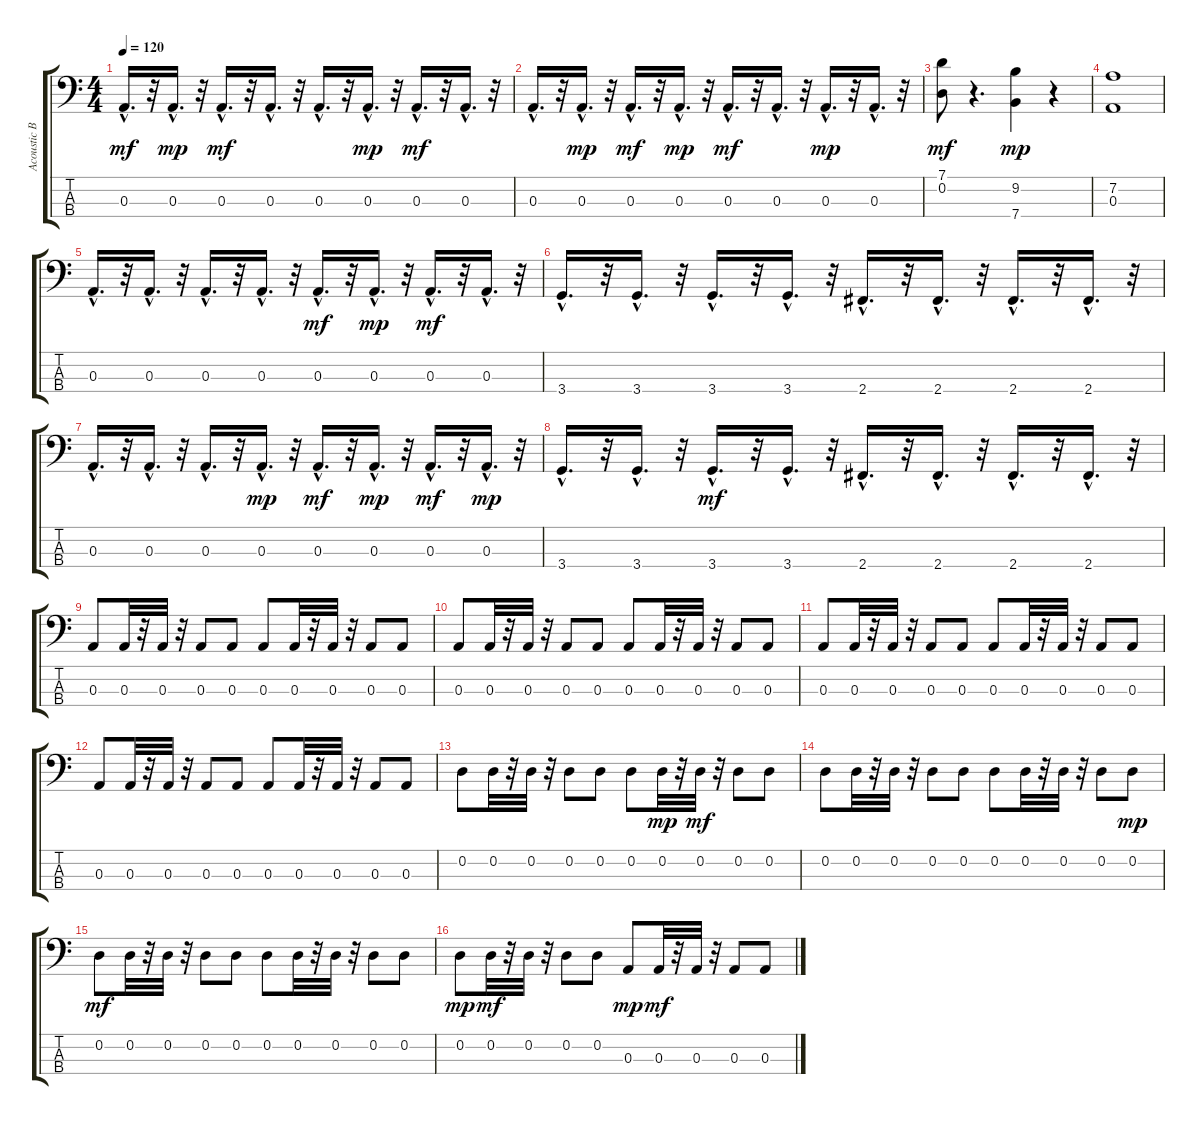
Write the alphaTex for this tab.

\track ("Acoustic Bass" "Acoustic B") {instrument acousticbass}
\staff {score tabs}
\tuning (G2 D2 A1 E1) {hide}
\ts (4 4)
\tempo 120
\clef f4
\ks c
0.3{hac}.16{d dy mf} r.32 0.3{hac}.16{d dy mp} r.32 0.3{hac}.16{d dy mf} r.32 0.3{hac}.16{d} r.32 0.3{hac}.16{d} r.32 0.3{hac}.16{d dy mp} r.32 0.3{hac}.16{d dy mf} r.32 0.3{hac}.16{d} r.32 |
0.3{hac}.16{d} r.32 0.3{hac}.16{d dy mp} r.32 0.3{hac}.16{d dy mf} r.32 0.3{hac}.16{d dy mp} r.32 0.3{hac}.16{d dy mf} r.32 0.3{hac}.16{d} r.32 0.3{hac}.16{d dy mp} r.32 0.3{hac}.16{d} r.32 |
(7.1 0.2).8{dy mf} r.4{d} (9.2 7.4).4{dy mp} r.4 |
(7.2 0.3).1 |
0.3{hac}.16{d} r.32 0.3{hac}.16{d} r.32 0.3{hac}.16{d} r.32 0.3{hac}.16{d} r.32 0.3{hac}.16{d dy mf} r.32 0.3{hac}.16{d dy mp} r.32 0.3{hac}.16{d dy mf} r.32 0.3{hac}.16{d} r.32 |
3.4{hac}.16{d} r.32 3.4{hac}.16{d} r.32 3.4{hac}.16{d} r.32 3.4{hac}.16{d} r.32 2.4{hac}.16{d} r.32 2.4{hac}.16{d} r.32 2.4{hac}.16{d} r.32 2.4{hac}.16{d} r.32 |
0.3{hac}.16{d} r.32 0.3{hac}.16{d} r.32 0.3{hac}.16{d} r.32 0.3{hac}.16{d dy mp} r.32 0.3{hac}.16{d dy mf} r.32 0.3{hac}.16{d dy mp} r.32 0.3{hac}.16{d dy mf} r.32 0.3{hac}.16{d dy mp} r.32 |
3.4{hac}.16{d} r.32 3.4{hac}.16{d} r.32 3.4{hac}.16{d dy mf} r.32 3.4{hac}.16{d} r.32 2.4{hac}.16{d} r.32 2.4{hac}.16{d} r.32 2.4{hac}.16{d} r.32 2.4{hac}.16{d} r.32 |
0.3.8 0.3.32 r.32 0.3.32 r.32 0.3.8 0.3.8 0.3.8 0.3.32 r.32 0.3.32 r.32 0.3.8 0.3.8 |
0.3.8 0.3.32 r.32 0.3.32 r.32 0.3.8 0.3.8 0.3.8 0.3.32 r.32 0.3.32 r.32 0.3.8 0.3.8 |
0.3.8 0.3.32 r.32 0.3.32 r.32 0.3.8 0.3.8 0.3.8 0.3.32 r.32 0.3.32 r.32 0.3.8 0.3.8 |
0.3.8 0.3.32 r.32 0.3.32 r.32 0.3.8 0.3.8 0.3.8 0.3.32 r.32 0.3.32 r.32 0.3.8 0.3.8 |
0.2.8 0.2.32 r.32 0.2.32 r.32 0.2.8 0.2.8 0.2.8 0.2.32{dy mp} r.32 0.2.32{dy mf} r.32 0.2.8 0.2.8 |
0.2.8 0.2.32 r.32 0.2.32 r.32 0.2.8 0.2.8 0.2.8 0.2.32 r.32 0.2.32 r.32 0.2.8 0.2.8{dy mp} |
0.2.8{dy mf} 0.2.32 r.32 0.2.32 r.32 0.2.8 0.2.8 0.2.8 0.2.32 r.32 0.2.32 r.32 0.2.8 0.2.8 |
0.2.8{dy mp} 0.2.32{dy mf} r.32 0.2.32 r.32 0.2.8 0.2.8 0.3.8{dy mp} 0.3.32{dy mf} r.32 0.3.32 r.32 0.3.8 0.3.8
